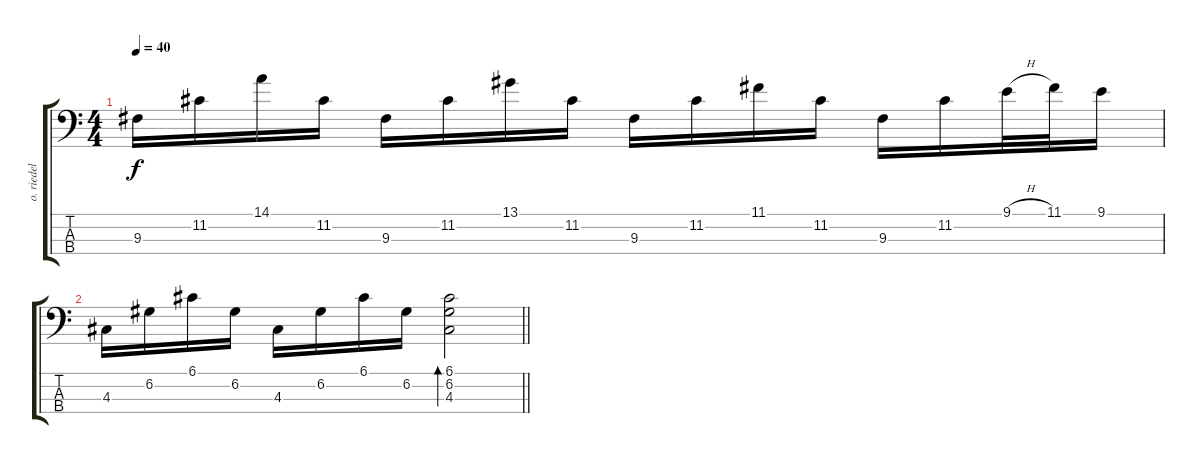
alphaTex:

\track ("o. riedel - bass" "o. riedel ") {instrument electricbassfinger}
\staff {score tabs}
\tuning (G2 D2 A1 E1) {hide}
\ts (4 4)
\tempo 40
\clef f4
\ks c
9.3.16{dy f} 11.2.16 14.1.16 11.2.16 9.3.16 11.2.16 13.1.16 11.2.16 9.3.16 11.2.16 11.1.16 11.2.16 9.3.16 11.2.16 9.1{h}.32 11.1.32 9.1.16 |
\barLineRight lightlight
4.3.16 6.2.16 6.1.16 6.2.16 4.3.16 6.2.16 6.1.16 6.2.16 (6.1 6.2 4.3).2{bd 60}
